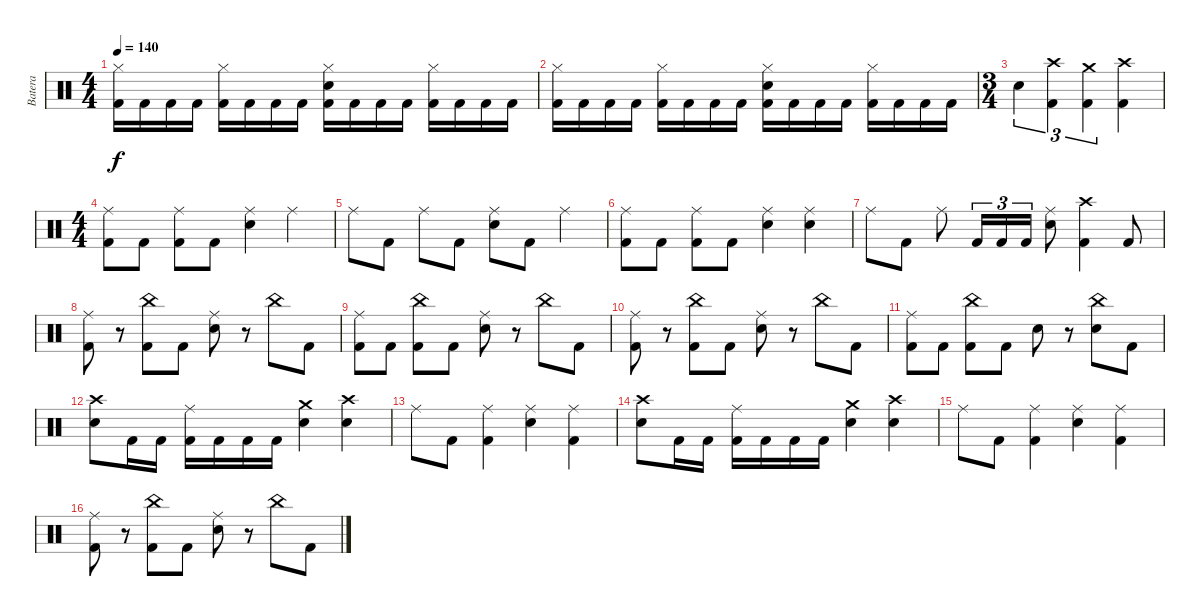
\track ("Batera" "Batera") {instrument percussion}
\staff {score}
\articulation defaults
\ts (4 4)
\tempo 140
\clef neutral
\ks c
("Hi-Hat (closed)" "Kick (hit) 2").16{dy f} "Kick (hit) 2".16 "Kick (hit) 2".16 "Kick (hit) 2".16 ("Hi-Hat (closed)" "Kick (hit) 2").16 "Kick (hit) 2".16 "Kick (hit) 2".16 "Kick (hit) 2".16 ("Hi-Hat (closed)" "Electric Snare (hit)" "Kick (hit) 2").16 "Kick (hit) 2".16 "Kick (hit) 2".16 "Kick (hit) 2".16 ("Hi-Hat (closed)" "Kick (hit) 2").16 "Kick (hit) 2".16 "Kick (hit) 2".16 "Kick (hit) 2".16 |
("Hi-Hat (closed)" "Kick (hit) 2").16 "Kick (hit) 2".16 "Kick (hit) 2".16 "Kick (hit) 2".16 ("Hi-Hat (closed)" "Kick (hit) 2").16 "Kick (hit) 2".16 "Kick (hit) 2".16 "Kick (hit) 2".16 ("Hi-Hat (closed)" "Electric Snare (hit)" "Kick (hit) 2").16 "Kick (hit) 2".16 "Kick (hit) 2".16 "Kick (hit) 2".16 ("Hi-Hat (closed)" "Kick (hit) 2").16 "Kick (hit) 2".16 "Kick (hit) 2".16 "Kick (hit) 2".16 |
\ts (3 4)
"Electric Snare (hit)".4{tu (3 2)} ("Crash high (hit)" "Kick (hit) 2").4{tu (3 2)} ("Crash medium (hit)" "Kick (hit) 2").4{tu (3 2)} ("Crash high (hit)" "Kick (hit) 2").4 |
\ts (4 4)
("Ride (middle)" "Kick (hit) 2").8 "Kick (hit) 2".8 ("Ride (middle)" "Kick (hit) 2").8 "Kick (hit) 2".8 ("Ride (middle)" "Electric Snare (hit)").4 "Ride (middle)".4 |
"Ride (middle)".8 "Kick (hit) 2".8 "Ride (middle)".8 "Kick (hit) 2".8 ("Ride (middle)" "Electric Snare (hit)").8 "Kick (hit) 2".8 "Ride (middle)".4 |
("Ride (middle)" "Kick (hit) 2").8 "Kick (hit) 2".8 ("Ride (middle)" "Kick (hit) 2").8 "Kick (hit) 2".8 ("Ride (middle)" "Electric Snare (hit)").4 ("Ride (middle)" "Electric Snare (hit)").4 |
"Ride (middle)".8 "Kick (hit) 2".8 "Ride (middle)".8 "Kick (hit) 2".16{tu (3 2)} "Kick (hit) 2".16{tu (3 2)} "Kick (hit) 2".16{tu (3 2)} ("Ride (middle)" "Electric Snare (hit)").8 ("Crash high (hit)" "Kick (hit) 2").4 "Kick (hit) 2".8 |
("Ride (middle)" "Kick (hit) 2").8 r.8 ("China (hit)" "Kick (hit) 2").8 "Kick (hit) 2".8 ("Ride (middle)" "Electric Snare (hit)").8 r.8 "China (hit)".8 "Kick (hit) 2".8 |
("Ride (middle)" "Kick (hit) 2").8 "Kick (hit) 2".8 ("China (hit)" "Kick (hit) 2").8 "Kick (hit) 2".8 ("Ride (middle)" "Electric Snare (hit)").8 r.8 "China (hit)".8 "Kick (hit) 2".8 |
("Ride (middle)" "Kick (hit) 2").8 r.8 ("China (hit)" "Kick (hit) 2").8 "Kick (hit) 2".8 ("Ride (middle)" "Electric Snare (hit)").8 r.8 "China (hit)".8 "Kick (hit) 2".8 |
("Ride (middle)" "Kick (hit) 2").8 "Kick (hit) 2".8 ("China (hit)" "Kick (hit) 2").8 "Kick (hit) 2".8 "Electric Snare (hit)".8 r.8 ("China (hit)" "Electric Snare (hit)").8 "Kick (hit) 2".8 |
("Crash high (hit)" "Electric Snare (hit)").8 "Kick (hit) 2".16 "Kick (hit) 2".16 ("Ride (middle)" "Kick (hit) 2").16 "Kick (hit) 2".16 "Kick (hit) 2".16 "Kick (hit) 2".16 ("Crash medium (hit)" "Electric Snare (hit)").4 ("Crash high (hit)" "Electric Snare (hit)").4 |
"Ride (middle)".8 "Kick (hit) 2".8 ("Ride (middle)" "Kick (hit) 2").4 ("Ride (middle)" "Electric Snare (hit)").4 ("Ride (middle)" "Kick (hit) 2").4 |
("Crash high (hit)" "Electric Snare (hit)").8 "Kick (hit) 2".16 "Kick (hit) 2".16 ("Ride (middle)" "Kick (hit) 2").16 "Kick (hit) 2".16 "Kick (hit) 2".16 "Kick (hit) 2".16 ("Crash medium (hit)" "Electric Snare (hit)").4 ("Crash high (hit)" "Electric Snare (hit)").4 |
"Ride (middle)".8 "Kick (hit) 2".8 ("Ride (middle)" "Kick (hit) 2").4 ("Ride (middle)" "Electric Snare (hit)").4 ("Ride (middle)" "Kick (hit) 2").4 |
("Ride (middle)" "Kick (hit) 2").8 r.8 ("China (hit)" "Kick (hit) 2").8 "Kick (hit) 2".8 ("Ride (middle)" "Electric Snare (hit)").8 r.8 "China (hit)".8 "Kick (hit) 2".8
